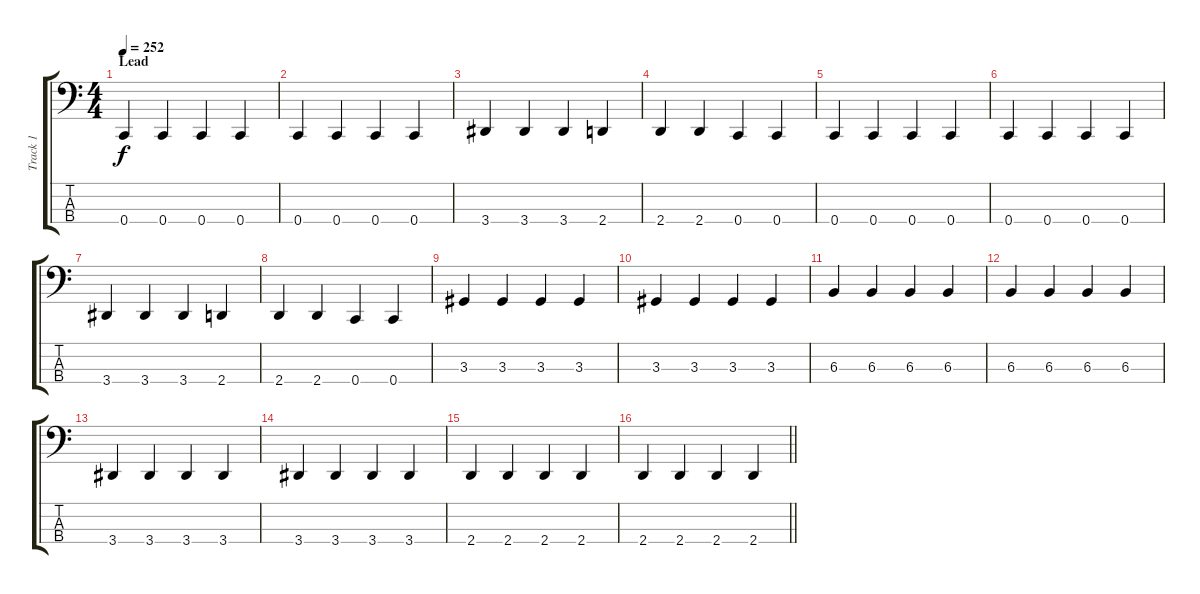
\track ("Track 1" "Track 1") {instrument electricbassfinger}
\staff {score tabs}
\tuning (Eb2 Bb1 F1 C1) {hide}
\ts (4 4)
\section ("" "Lead")
\tempo 252
\clef f4
\ks c
0.4.4{dy f} 0.4.4 0.4.4 0.4.4 |
0.4.4 0.4.4 0.4.4 0.4.4 |
3.4.4 3.4.4 3.4.4 2.4.4 |
2.4.4 2.4.4 0.4.4 0.4.4 |
0.4.4 0.4.4 0.4.4 0.4.4 |
0.4.4 0.4.4 0.4.4 0.4.4 |
3.4.4 3.4.4 3.4.4 2.4.4 |
2.4.4 2.4.4 0.4.4 0.4.4 |
3.3.4 3.3.4 3.3.4 3.3.4 |
3.3.4 3.3.4 3.3.4 3.3.4 |
6.3.4 6.3.4 6.3.4 6.3.4 |
6.3.4 6.3.4 6.3.4 6.3.4 |
3.4.4 3.4.4 3.4.4 3.4.4 |
3.4.4 3.4.4 3.4.4 3.4.4 |
2.4.4 2.4.4 2.4.4 2.4.4 |
\barLineRight lightlight
2.4.4 2.4.4 2.4.4 2.4.4
